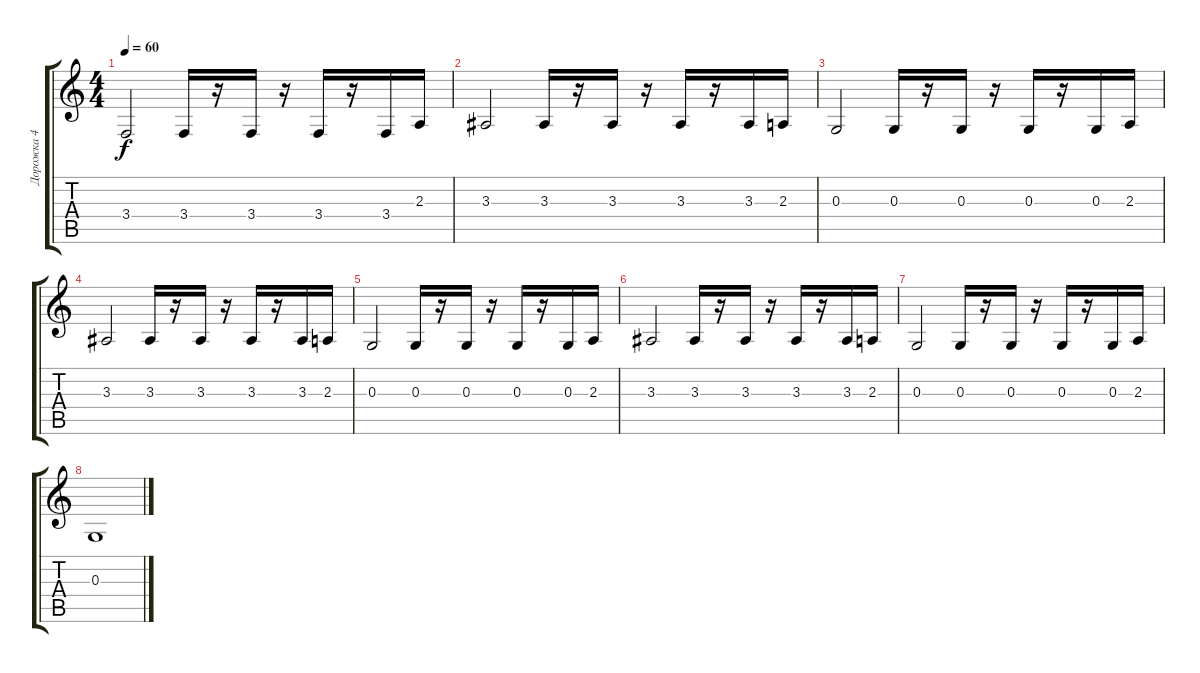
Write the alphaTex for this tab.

\track ("Дорожка 4" "Дорожка 4") {instrument violin}
\staff {score tabs}
\tuning (E4 B3 G3 D3 A2 E2) {hide}
\ts (4 4)
\tempo 60
\clef g2
\ks c
3.4.2{dy f} 3.4.16 r.16 3.4.16 r.16 3.4.16 r.16 3.4.16 2.3.16 |
3.3.2 3.3.16 r.16 3.3.16 r.16 3.3.16 r.16 3.3.16 2.3.16 |
0.3.2 0.3.16 r.16 0.3.16 r.16 0.3.16 r.16 0.3.16 2.3.16 |
3.3.2 3.3.16 r.16 3.3.16 r.16 3.3.16 r.16 3.3.16 2.3.16 |
0.3.2 0.3.16 r.16 0.3.16 r.16 0.3.16 r.16 0.3.16 2.3.16 |
3.3.2 3.3.16 r.16 3.3.16 r.16 3.3.16 r.16 3.3.16 2.3.16 |
0.3.2 0.3.16 r.16 0.3.16 r.16 0.3.16 r.16 0.3.16 2.3.16 |
0.3.1
